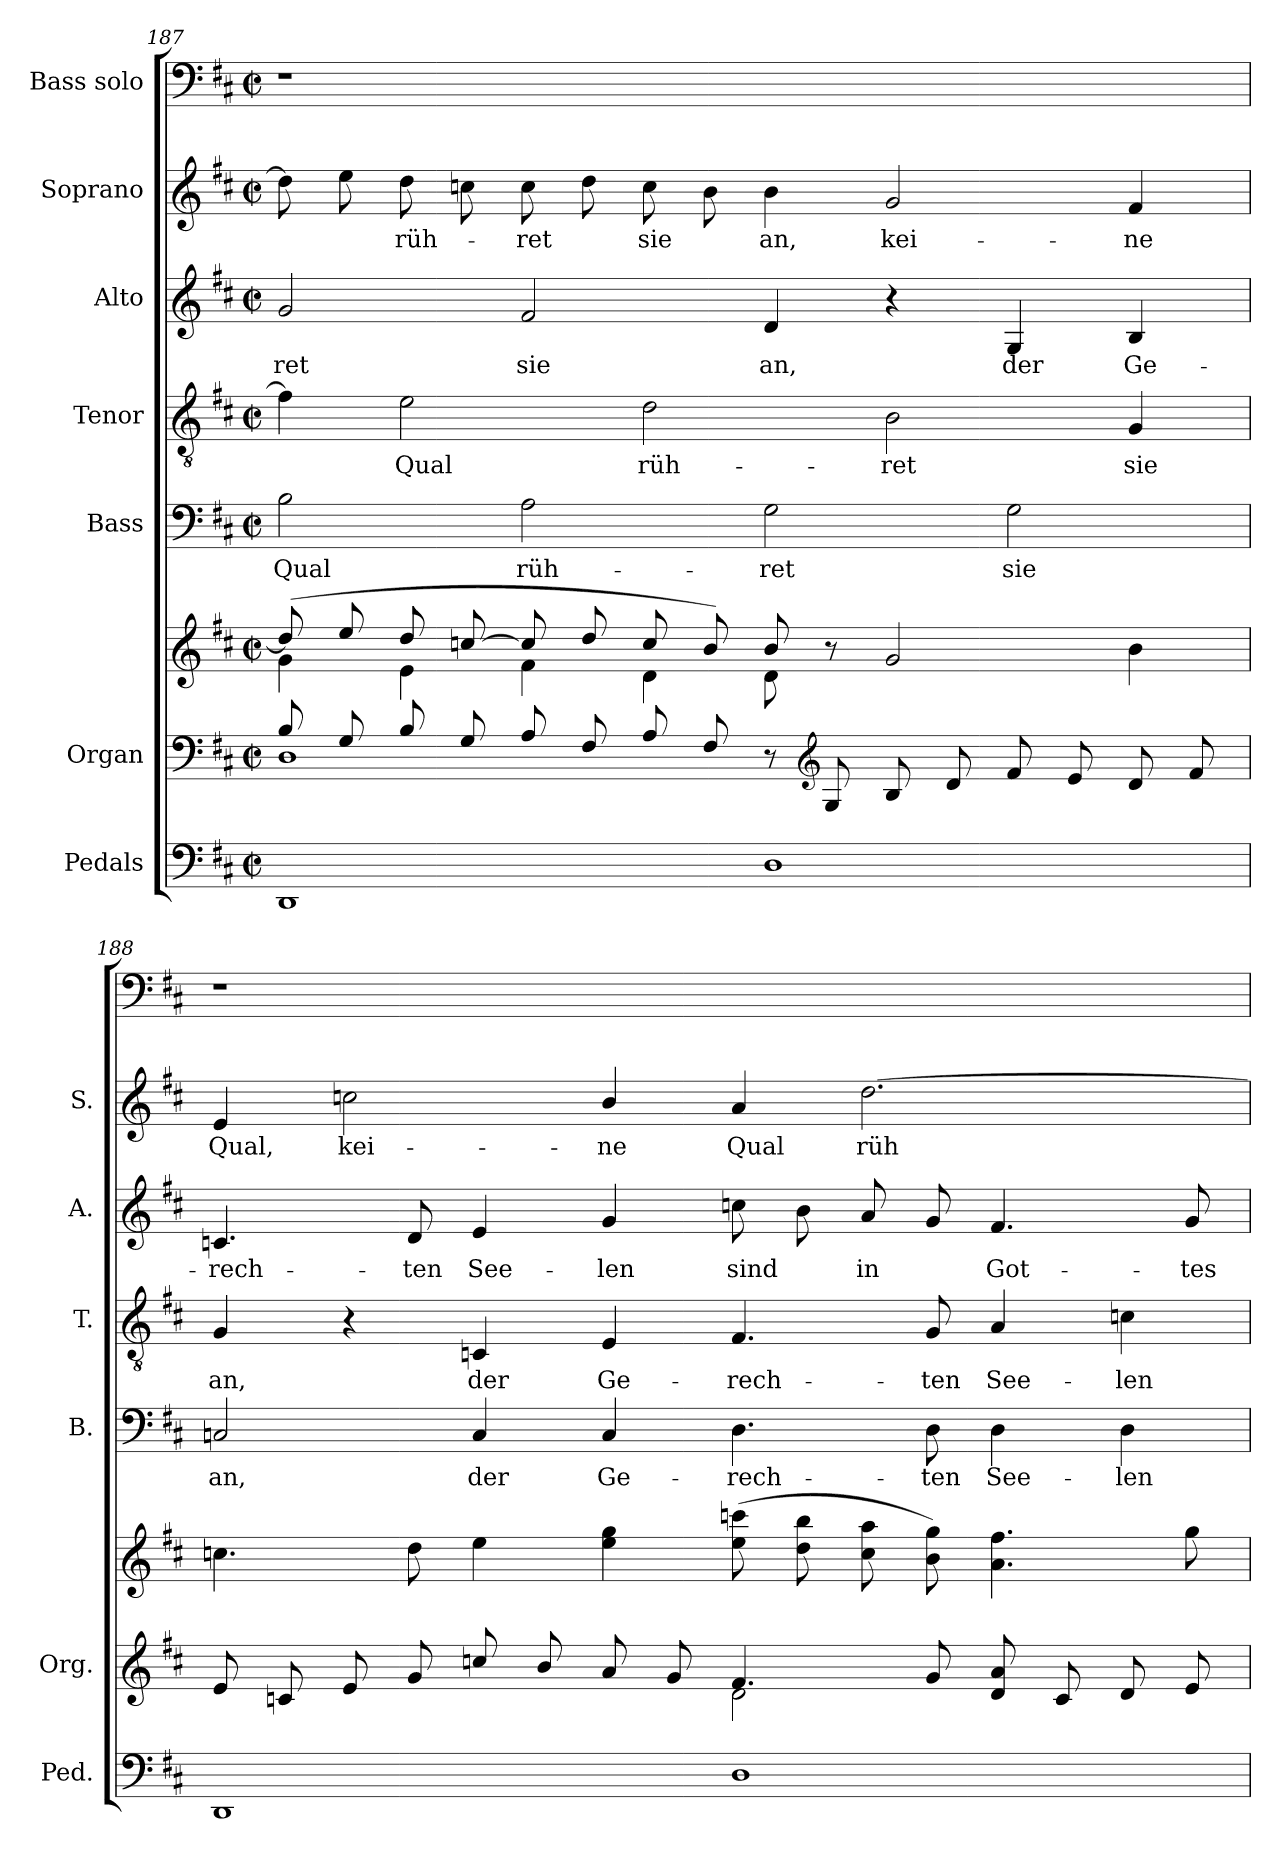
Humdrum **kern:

**kern	**kern	**kern	**kern	**text	**kern	**text	**kern	**text	**kern	**text	**kern
*part7	*part6	*part6	*part5	*part5	*part4	*part4	*part3	*part3	*part2	*part2	*part1
*staff8	*staff7	*staff6	*staff5	*staff5	*staff4	*staff4	*staff3	*staff3	*staff2	*staff2	*staff1
*I"Pedals	*I"Organ	*	*I"Bass	*	*I"Tenor	*	*I"Alto	*	*I"Soprano	*	*I"Bass solo
*I'Ped.	*I'Org.	*	*I'B.	*	*I'T.	*	*I'A.	*	*I'S.	*	*
*clefF4	*clefF4	*clefG2	*clefF4	*	*clefGv2	*	*clefG2	*	*clefG2	*	*clefF4
*	*	*	*	*	*ITrd7c12	*	*	*	*	*	*
*k[f#c#]	*k[f#c#]	*k[f#c#]	*k[f#c#]	*	*k[f#c#]	*	*k[f#c#]	*	*k[f#c#]	*	*k[f#c#]
*D:	*D:	*D:	*D:	*	*D:	*	*D:	*	*D:	*	*D:
*M2/2	*M2/2	*M2/2	*M2/2	*	*M2/2	*	*M2/2	*	*M2/2	*	*M2/2
*met(c|)	*met(c|)	*met(c|)	*met(c|)	*	*met(c|)	*	*met(c|)	*	*met(c|)	*	*met(c|)
=187	=187	=187	=187	=187	=187	=187	=187	=187	=187	=187	=187
*	*^	*^	*	*	*	*	*	*	*	*	*
!	!	!	!	!	!	!LO:LY:b:color=#000000	!	!	!	!	!	!	!
!	!	!	!	!	!	!	!	!	!	!LO:LY:b:color=#000000	!	!	!LO:N:vis=1
1DDi	8Bi/	1Di	(8ddi/]	4gi\	2Bi\	Qual	4F#i\]	.	2gi/	-ret	8ddi\]	.	1r
.	8Gi/	.	8eei/	.	.	.	.	.	.	.	8eei\	.	.
!	!	!	!	!	!	!	!	!LO:LY:b:color=#000000	!	!	!	!	!
!	!	!	!	!	!	!	!	!	!	!	!	!LO:LY:b:color=#000000	!
.	8Bi/	.	8ddi/	4ei\	.	.	2Ei\	Qual	.	.	8ddi\	rüh-	.
.	8Gi/	.	[8ccni/	.	.	.	.	.	.	.	8ccni\	.	.
!	!	!	!	!	!	!LO:LY:b:color=#000000	!	!	!	!	!	!	!
!	!	!	!	!	!	!	!	!	!	!LO:LY:b:color=#000000	!	!	!
!	!	!	!	!	!	!	!	!	!	!	!	!LO:LY:b:color=#000000	!
.	8Ai/	.	8cci/]	4f#i\	2Ai\	rüh-	.	.	2f#i/	sie	8cci\	-ret	.
.	8F#i/	.	8ddi/	.	.	.	.	.	.	.	8ddi\	.	.
!	!	!	!	!	!	!	!	!LO:LY:b:color=#000000	!	!	!	!	!
!	!	!	!	!	!	!	!	!	!	!	!	!LO:LY:b:color=#000000	!
.	8Ai/	.	8cci/	4di\	.	.	2Di\	rüh-	.	.	8cci\	sie	.
.	8F#i/	.	8bi/)	.	.	.	.	.	.	.	8bi\	.	.
!	!	!	!	!	!	!LO:LY:b:color=#000000	!	!	!	!	!	!	!
!	!	!	!	!	!	!	!	!	!	!LO:LY:b:color=#000000	!	!	!
!	!	!	!	!	!	!	!	!	!	!	!	!LO:LY:b:color=#000000	!
1Di	8r	1ryy	8bi/	8di\	2Gi\	-ret	.	.	4di/	an,	4bi\	an,	1ryy
*	*clefG2	*	*	*	*	*	*	*	*	*	*	*	*
.	8Gi/	.	8r	2..ryy	.	.	.	.	.	.	.	.	.
!	!	!	!	!	!	!	!	!LO:LY:b:color=#000000	!	!	!	!	!
!	!	!	!	!	!	!	!	!	!	!	!	!LO:LY:b:color=#000000	!
.	8Bi/	.	2gi/	.	.	.	2BBi\	-ret	4r	.	2gi/	kei-	.
.	8di/	.	.	.	.	.	.	.	.	.	.	.	.
!	!	!	!	!	!	!LO:LY:b:color=#000000	!	!	!	!	!	!	!
!	!	!	!	!	!	!	!	!	!	!LO:LY:b:color=#000000	!	!	!
.	8f#i/	.	.	.	2Gi\	sie	.	.	4Gi/	der	.	.	.
.	8ei/	.	.	.	.	.	.	.	.	.	.	.	.
!	!	!	!	!	!	!	!	!LO:LY:b:color=#000000	!	!	!	!	!
!	!	!	!	!	!	!	!	!	!	!LO:LY:b:color=#000000	!	!	!
!	!	!	!	!	!	!	!	!	!	!	!	!LO:LY:b:color=#000000	!
.	8di/	.	4bi\	.	.	.	4GGi/	sie	4Bi/	Ge-	4f#i/	-ne	.
.	8f#i/	.	.	.	.	.	.	.	.	.	.	.	.
*	*	*	*v	*v	*	*	*	*	*	*	*	*	*
!!LO:LB:g=z
=188	=188	=188	=188	=188	=188	=188	=188	=188	=188	=188	=188	=188
!	!	!	!	!	!LO:LY:b:color=#000000	!	!	!	!	!	!	!
!	!	!	!	!	!	!	!LO:LY:b:color=#000000	!	!	!	!	!
!	!	!	!	!	!	!	!	!	!LO:LY:b:color=#000000	!	!	!
!	!	!	!	!	!	!	!	!	!	!	!LO:LY:b:color=#000000	!LO:N:vis=1
1DDi	8ei/	1ryy	4.ccni\	2Cni/	an,	4GGi/	an,	4.cni/	-rech-	4ei/	Qual,	1r
.	8cni/	.	.	.	.	.	.	.	.	.	.	.
!	!	!	!	!	!	!	!	!	!	!	!LO:LY:b:color=#000000	!
.	8ei/	.	.	.	.	4r	.	.	.	2ccni\	kei-	.
!	!	!	!	!	!	!	!	!	!LO:LY:b:color=#000000	!	!	!
.	8gi/	.	8ddi\	.	.	.	.	8di/	-ten	.	.	.
!	!	!	!	!	!LO:LY:b:color=#000000	!	!	!	!	!	!	!
!	!	!	!	!	!	!	!LO:LY:b:color=#000000	!	!	!	!	!
!	!	!	!	!	!	!	!	!	!LO:LY:b:color=#000000	!	!	!
.	8ccni/	.	4eei\	4Ci/	der	4CCni/	der	4ei/	See-	.	.	.
.	8bi/	.	.	.	.	.	.	.	.	.	.	.
!	!	!	!	!	!LO:LY:b:color=#000000	!	!	!	!	!	!	!
!	!	!	!	!	!	!	!LO:LY:b:color=#000000	!	!	!	!	!
!	!	!	!	!	!	!	!	!	!LO:LY:b:color=#000000	!	!	!
!	!	!	!	!	!	!	!	!	!	!	!LO:LY:b:color=#000000	!
.	8ai/	.	4eei\ 4ggi	4Ci/	Ge-	4EEi/	Ge-	4gi/	-len	4bi/	-ne	.
.	8gi/	.	.	.	.	.	.	.	.	.	.	.
!	!	!	!	!	!LO:LY:b:color=#000000	!	!	!	!	!	!	!
!	!	!	!	!	!	!	!LO:LY:b:color=#000000	!	!	!	!	!
!	!	!	!	!	!	!	!	!	!LO:LY:b:color=#000000	!	!	!
!	!	!	!	!	!	!	!	!	!	!	!LO:LY:b:color=#000000	!
1Di	4.f#i/	2di\	(8eei\ 8cccni	4.Di\	-rech-	4.FF#i/	-rech-	8ccni\	sind	4ai/	Qual	1ryy
.	.	.	8ddi\ 8bbi	.	.	.	.	8bi\	.	.	.	.
!	!	!	!	!	!	!	!	!	!LO:LY:b:color=#000000	!	!	!
!	!	!	!	!	!	!	!	!	!	!	!LO:LY:b:color=#000000	!
.	.	.	8cci\ 8aai	.	.	.	.	8ai/	in	[2.ddi\	rüh-	.
!	!	!	!	!	!LO:LY:b:color=#000000	!	!	!	!	!	!	!
!	!	!	!	!	!	!	!LO:LY:b:color=#000000	!	!	!	!	!
.	8gi/	.	8bi\ 8ggi)	8Di\	-ten	8GGi/	-ten	8gi/	.	.	.	.
!	!	!	!	!	!LO:LY:b:color=#000000	!	!	!	!	!	!	!
!	!	!	!	!	!	!	!LO:LY:b:color=#000000	!	!	!	!	!
!	!	!	!	!	!	!	!	!	!LO:LY:b:color=#000000	!	!	!
.	8di/ 8ai	2ryy	4.ai\ 4.ff#i	4Di\	See-	4AAi/	See-	4.f#i/	Got-	.	.	.
.	8ci/	.	.	.	.	.	.	.	.	.	.	.
!	!	!	!	!	!LO:LY:b:color=#000000	!	!	!	!	!	!	!
!	!	!	!	!	!	!	!LO:LY:b:color=#000000	!	!	!	!	!
.	8di/	.	.	4Di\	-len	4Cni\	-len	.	.	.	.	.
!	!	!	!	!	!	!	!	!	!LO:LY:b:color=#000000	!	!	!
.	8ei/	.	8ggi\	.	.	.	.	8gi/	-tes	.	.	.
*	*v	*v	*	*	*	*	*	*	*	*	*	*
=	=	=	=	=	=	=	=	=	=	=	=
*-	*-	*-	*-	*-	*-	*-	*-	*-	*-	*-	*-
